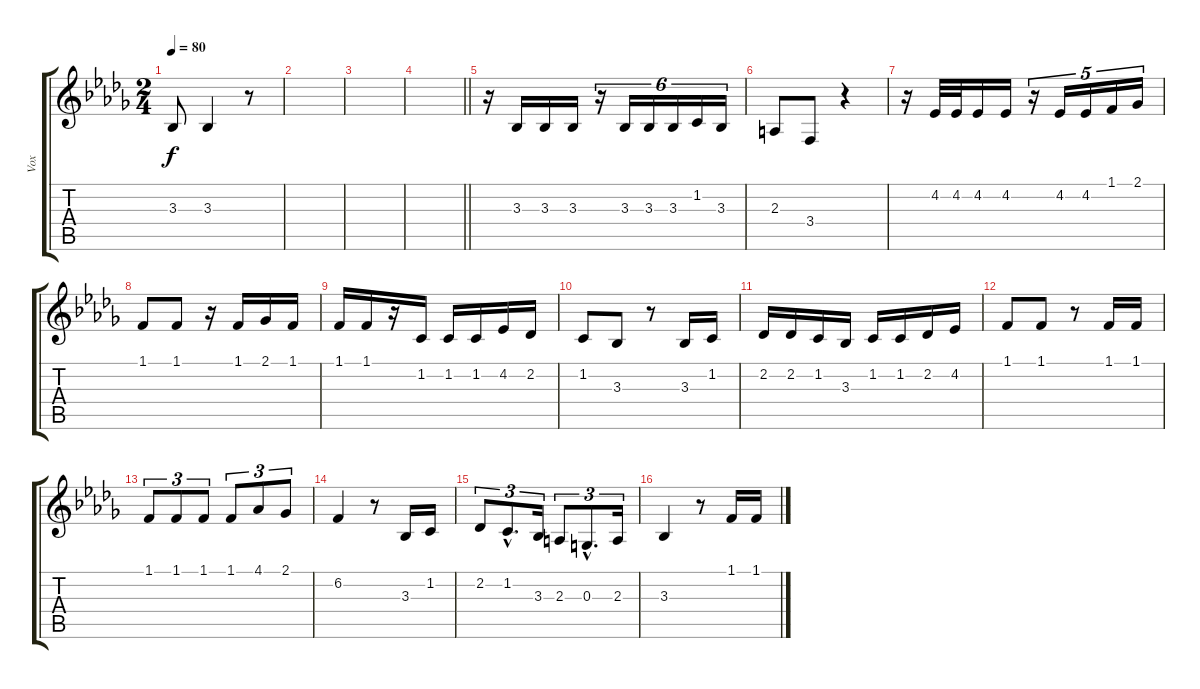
\track ("Vox" "Vox") {instrument lead5charang}
\staff {score tabs}
\tuning (E4 B3 G3 D3 A2 E2) {hide}
\ts (2 4)
\tempo 80
\clef g2
\ks db
3.3.8{dy f} 3.3.4 r.8 |
|
|
\barLineRight lightlight
|
r.16 3.3.16 3.3.16 3.3.16 r.16{tu (6 4)} 3.3.16{tu (6 4)} 3.3.16{tu (6 4)} 3.3.16{tu (6 4)} 1.2.16{tu (6 4)} 3.3.16{tu (6 4)} |
2.3.8 3.4.8 r.4 |
r.16 4.2.32 4.2.32 4.2.16 4.2.16 r.16{tu (5 4)} 4.2.16{tu (5 4)} 4.2.16{tu (5 4)} 1.1.16{tu (5 4)} 2.1.16{tu (5 4)} |
1.1.8 1.1.8 r.16 1.1.16 2.1.16 1.1.16 |
1.1.16 1.1.16 r.16 1.2.16 1.2.16 1.2.16 4.2.16 2.2.16 |
1.2.8 3.3.8 r.8 3.3.16 1.2.16 |
2.2.16 2.2.16 1.2.16 3.3.16 1.2.16 1.2.16 2.2.16 4.2.16 |
1.1.8 1.1.8 r.8 1.1.16 1.1.16 |
1.1.8{tu (3 2)} 1.1.8{tu (3 2)} 1.1.8{tu (3 2)} 1.1.8{tu (3 2)} 4.1.8{tu (3 2)} 2.1.8{tu (3 2)} |
6.2.4 r.8 3.3.16 1.2.16 |
2.2.8{tu (3 2)} 1.2{hac}.8{d tu (3 2)} 3.3.16{tu (3 2)} 2.3.8{tu (3 2)} 0.3{hac}.8{d tu (3 2)} 2.3.16{tu (3 2)} |
3.3.4 r.8 1.1.16 1.1.16
